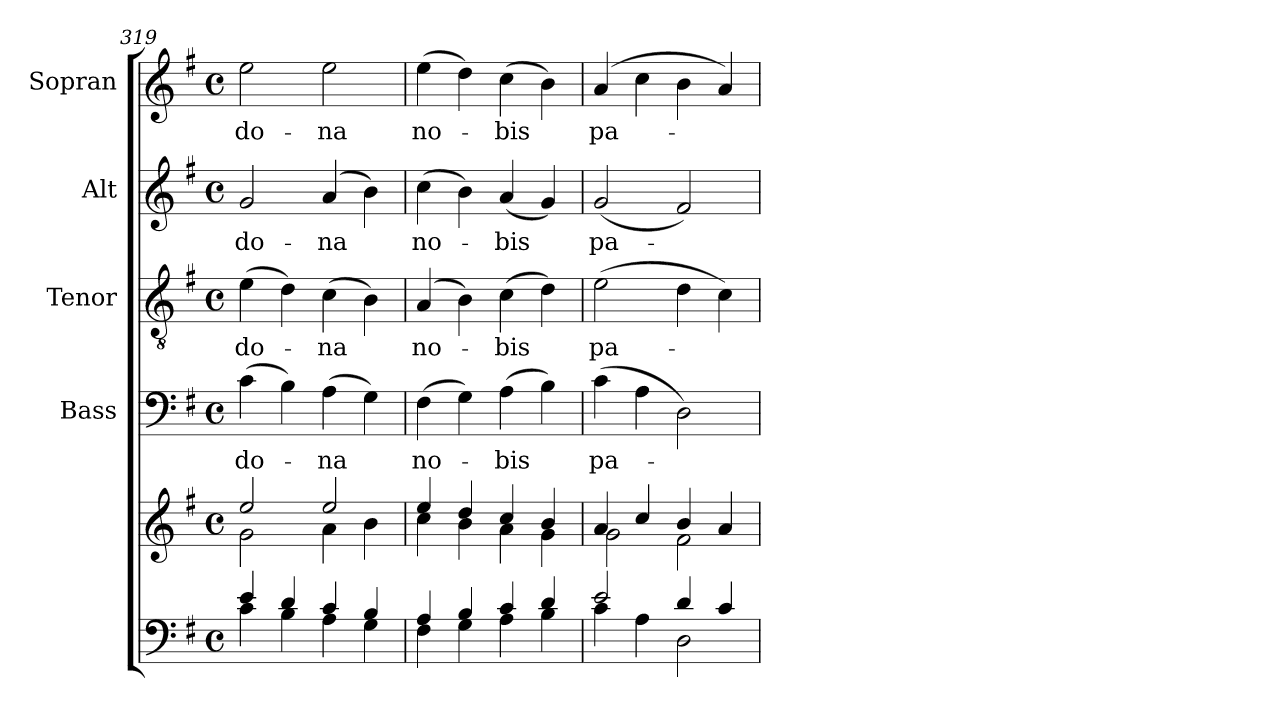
**kern	**kern	**kern	**text	**kern	**text	**kern	**text	**kern	**text
*part5	*part5	*part4	*part4	*part3	*part3	*part2	*part2	*part1	*part1
*staff6	*staff5	*staff4	*staff4	*staff3	*staff3	*staff2	*staff2	*staff1	*staff1
*	*	*I"Bass	*	*I"Tenor	*	*I"Alt	*	*I"Sopran	*
*	*	*I'B.	*	*I'T.	*	*I'A.	*	*I'S.	*
!!LO:LB:g=z
*clefF4	*clefG2	*clefF4	*	*clefGv2	*	*clefG2	*	*clefG2	*
*k[f#]	*k[f#]	*k[f#]	*	*k[f#]	*	*k[f#]	*	*k[f#]	*
*G:	*G:	*G:	*	*G:	*	*G:	*	*G:	*
*M4/4	*M4/4	*M4/4	*	*M4/4	*	*M4/4	*	*M4/4	*
*met(c)	*met(c)	*met(c)	*	*met(c)	*	*met(c)	*	*met(c)	*
=319	=319	=319	=319	=319	=319	=319	=319	=319	=319
*^	*^	*	*	*	*	*	*	*	*
!	!	!	!	!	!LO:LY:b	!	!LO:LY:b	!	!LO:LY:b	!	!LO:LY:b
4e/	4c\	2ee/	2g\	(>4c\	do-	(>4e\	do-	2g/	do-	2ee\	do-
4d/	4B\	.	.	4B\)	.	4d\)	.	.	.	.	.
!	!	!	!	!	!LO:LY:b	!	!LO:LY:b	!	!LO:LY:b	!	!LO:LY:b
4c/	4A\	2ee/	4a\	(>4A\	-na	(>4c\	-na	(4a/	-na	2ee\	-na
4B/	4G\	.	4b\	4G\)	.	4B\)	.	4b\)	.	.	.
=320	=320	=320	=320	=320	=320	=320	=320	=320	=320	=320	=320
!	!	!	!	!	!LO:LY:b	!	!LO:LY:b	!	!LO:LY:b	!	!LO:LY:b
4A/	4F#\	4ee/	4cc\	(>4F#\	no-	(4A/	no-	(>4cc\	no-	(>4ee\	no-
4B/	4G\	4dd/	4b\	4G\)	.	4B\)	.	4b\)	.	4dd\)	.
!	!	!	!	!	!LO:LY:b	!	!LO:LY:b	!	!LO:LY:b	!	!LO:LY:b
4c/	4A\	4cc/	4a\	(>4A\	-bis	(>4c\	-bis	(<4a/	-bis	(>4cc\	-bis
4d/	4B\	4b/	4g\	4B\)	.	4d\)	.	4g/)	.	4b\)	.
=321	=321	=321	=321	=321	=321	=321	=321	=321	=321	=321	=321
!	!	!	!	!	!LO:LY:b	!	!LO:LY:b	!	!LO:LY:b	!	!LO:LY:b
2e/	4c\	4a/	2g\	(>4c\	pa-	(>2e\	pa-	(<2g/	pa-	(4a/	pa-
.	4A\	4cc/	.	4A\	.	.	.	.	.	4cc\	.
4d/	2D\	4b/	2f#\	2D\)	.	4d\	.	2f#/)	.	4b\	.
4c/	.	4a/	.	.	.	4c\)	.	.	.	4a/)	.
*v	*v	*	*	*	*	*	*	*	*	*	*
*	*v	*v	*	*	*	*	*	*	*	*
=	=	=	=	=	=	=	=	=	=
*-	*-	*-	*-	*-	*-	*-	*-	*-	*-
